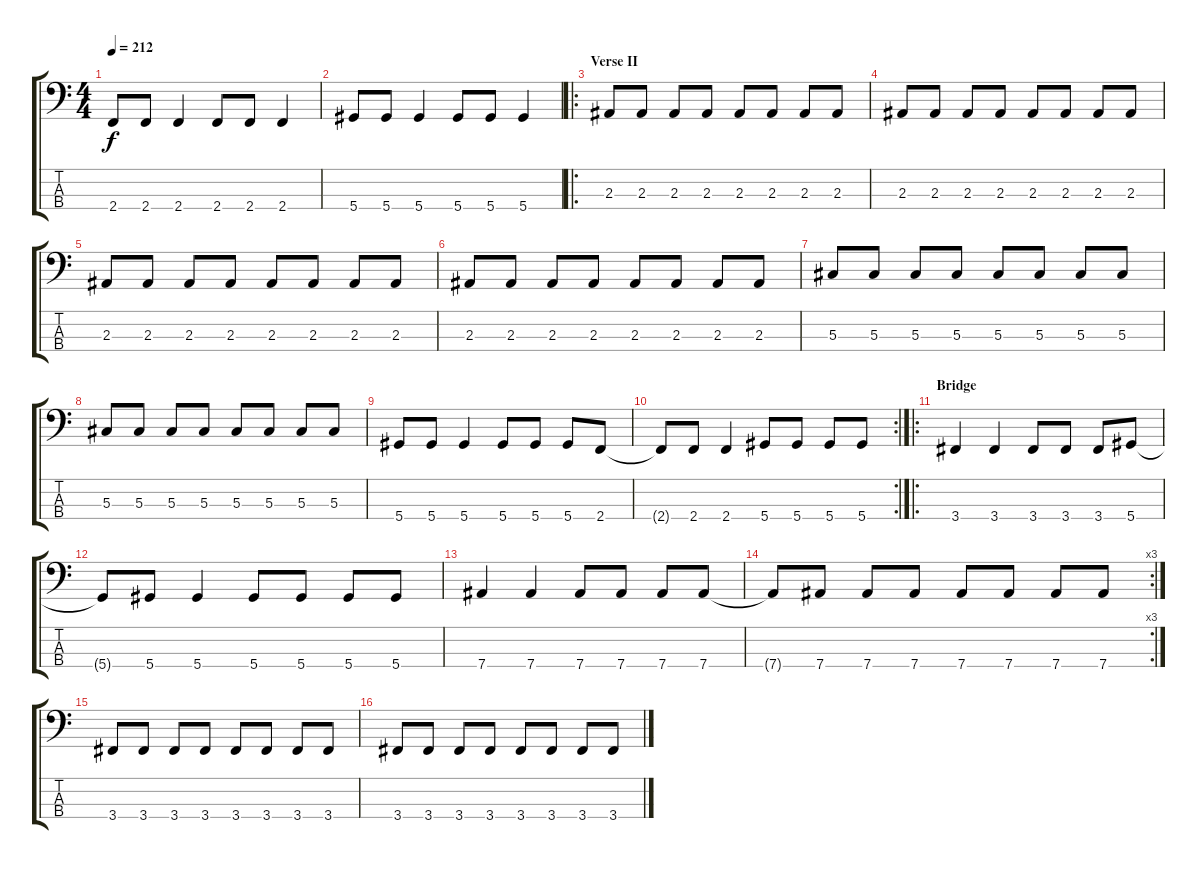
\track "" {instrument electricbasspick}
\staff {score tabs}
\tuning (Gb2 Db2 Ab1 Eb1) {hide}
\ts (4 4)
\tempo 212
\clef f4
\ks c
2.4.8{dy f} 2.4.8 2.4.4 2.4.8 2.4.8 2.4.4 |
5.4.8 5.4.8 5.4.4 5.4.8 5.4.8 5.4.4 |
\ro
\section ("" "Verse II")
2.3.8 2.3.8 2.3.8 2.3.8 2.3.8 2.3.8 2.3.8 2.3.8 |
2.3.8 2.3.8 2.3.8 2.3.8 2.3.8 2.3.8 2.3.8 2.3.8 |
2.3.8 2.3.8 2.3.8 2.3.8 2.3.8 2.3.8 2.3.8 2.3.8 |
2.3.8 2.3.8 2.3.8 2.3.8 2.3.8 2.3.8 2.3.8 2.3.8 |
5.3.8 5.3.8 5.3.8 5.3.8 5.3.8 5.3.8 5.3.8 5.3.8 |
5.3.8 5.3.8 5.3.8 5.3.8 5.3.8 5.3.8 5.3.8 5.3.8 |
5.4.8 5.4.8 5.4.4 5.4.8 5.4.8 5.4.8 2.4.8 |
\rc 2
2.4{t}.8 2.4.8 2.4.4 5.4.8 5.4.8 5.4.8 5.4.8 |
\ro
\section ("" "Bridge")
3.4.4 3.4.4 3.4.8 3.4.8 3.4.8 5.4.8 |
5.4{t}.8 5.4.8 5.4.4 5.4.8 5.4.8 5.4.8 5.4.8 |
7.4.4 7.4.4 7.4.8 7.4.8 7.4.8 7.4.8 |
\rc 3
7.4{t}.8 7.4.8 7.4.8 7.4.8 7.4.8 7.4.8 7.4.8 7.4.8 |
3.4.8 3.4.8 3.4.8 3.4.8 3.4.8 3.4.8 3.4.8 3.4.8 |
3.4.8 3.4.8 3.4.8 3.4.8 3.4.8 3.4.8 3.4.8 3.4.8
